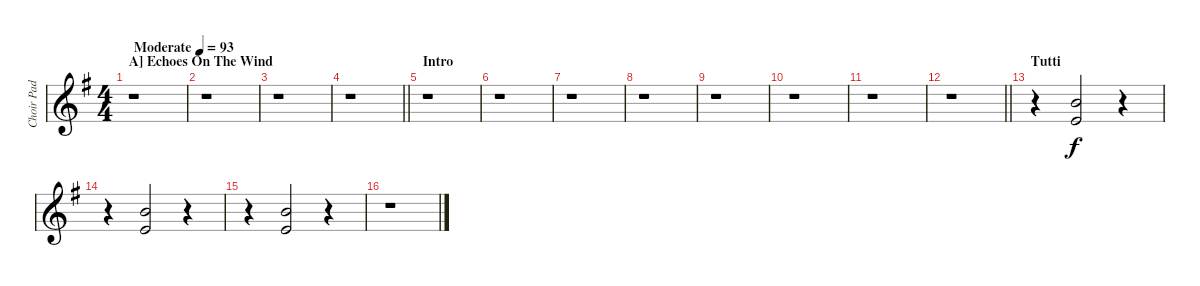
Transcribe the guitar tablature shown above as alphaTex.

\track ("Choir Pad - Arjen Lucassen" "Choir Pad ") {instrument rockorgan}
\staff {score}
\tuning (E5 B4 G4 D4 A3 E3) {hide}
\ts (4 4)
\section ("" "A] Echoes On The Wind")
\tempo (93 "Moderate")
\clef g2
\ks eminor
r.1{dy f instrument rockorgan} |
r.1 |
r.1 |
\barLineRight lightlight
r.1 |
\section ("" "Intro")
r.1 |
r.1 |
r.1 |
r.1 |
r.1 |
r.1 |
r.1 |
\barLineRight lightlight
r.1 |
\section ("" "Tutti")
r.4{volume 9 instrument pad4choir} (0.2 2.4).2 r.4 |
r.4 (0.2 2.4).2 r.4 |
r.4 (0.2 2.4).2 r.4 |
r.1
